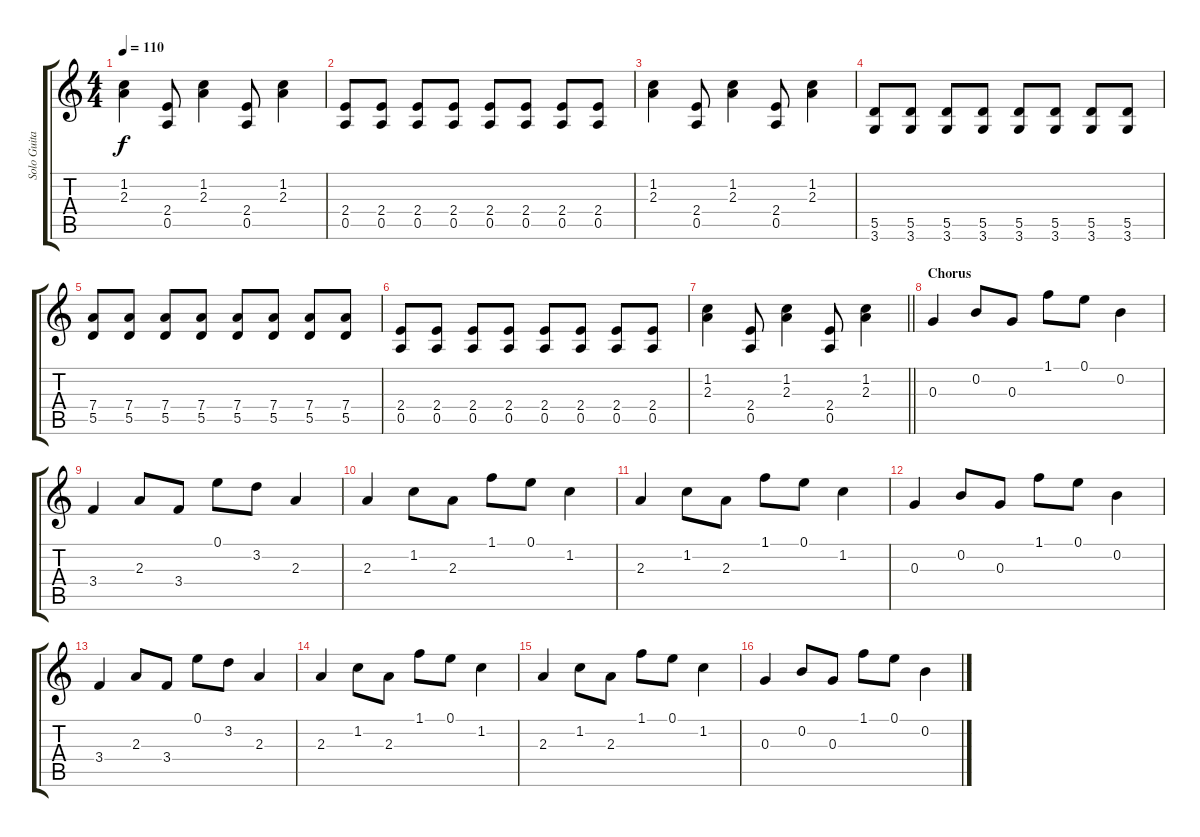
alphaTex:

\track ("Solo Guitar" "Solo Guita") {instrument electricguitarclean}
\staff {score tabs}
\tuning (E4 B3 G3 D3 A2 E2) {hide}
\ts (4 4)
\tempo 110
\clef g2
\ks c
(1.2 2.3).4{dy f} (2.4 0.5).8 (1.2 2.3).4 (2.4 0.5).8 (1.2 2.3).4 |
(2.4 0.5).8 (2.4 0.5).8 (2.4 0.5).8 (2.4 0.5).8 (2.4 0.5).8 (2.4 0.5).8 (2.4 0.5).8 (2.4 0.5).8 |
(1.2 2.3).4 (2.4 0.5).8 (1.2 2.3).4 (2.4 0.5).8 (1.2 2.3).4 |
(5.5 3.6).8 (5.5 3.6).8 (5.5 3.6).8 (5.5 3.6).8 (5.5 3.6).8 (5.5 3.6).8 (5.5 3.6).8 (5.5 3.6).8 |
(7.4 5.5).8 (7.4 5.5).8 (7.4 5.5).8 (7.4 5.5).8 (7.4 5.5).8 (7.4 5.5).8 (7.4 5.5).8 (7.4 5.5).8 |
(2.4 0.5).8 (2.4 0.5).8 (2.4 0.5).8 (2.4 0.5).8 (2.4 0.5).8 (2.4 0.5).8 (2.4 0.5).8 (2.4 0.5).8 |
\barLineRight lightlight
(1.2 2.3).4 (2.4 0.5).8 (1.2 2.3).4 (2.4 0.5).8 (1.2 2.3).4 |
\section ("" "Chorus")
0.3.4{volume 13 instrument electricguitarclean} 0.2.8 0.3.8 1.1.8 0.1.8 0.2.4 |
3.4.4 2.3.8 3.4.8 0.1.8 3.2.8 2.3.4 |
2.3.4 1.2.8 2.3.8 1.1.8 0.1.8 1.2.4 |
2.3.4 1.2.8 2.3.8 1.1.8 0.1.8 1.2.4 |
0.3.4 0.2.8 0.3.8 1.1.8 0.1.8 0.2.4 |
3.4.4 2.3.8 3.4.8 0.1.8 3.2.8 2.3.4 |
2.3.4 1.2.8 2.3.8 1.1.8 0.1.8 1.2.4 |
2.3.4 1.2.8 2.3.8 1.1.8 0.1.8 1.2.4 |
0.3.4 0.2.8 0.3.8 1.1.8 0.1.8 0.2.4
